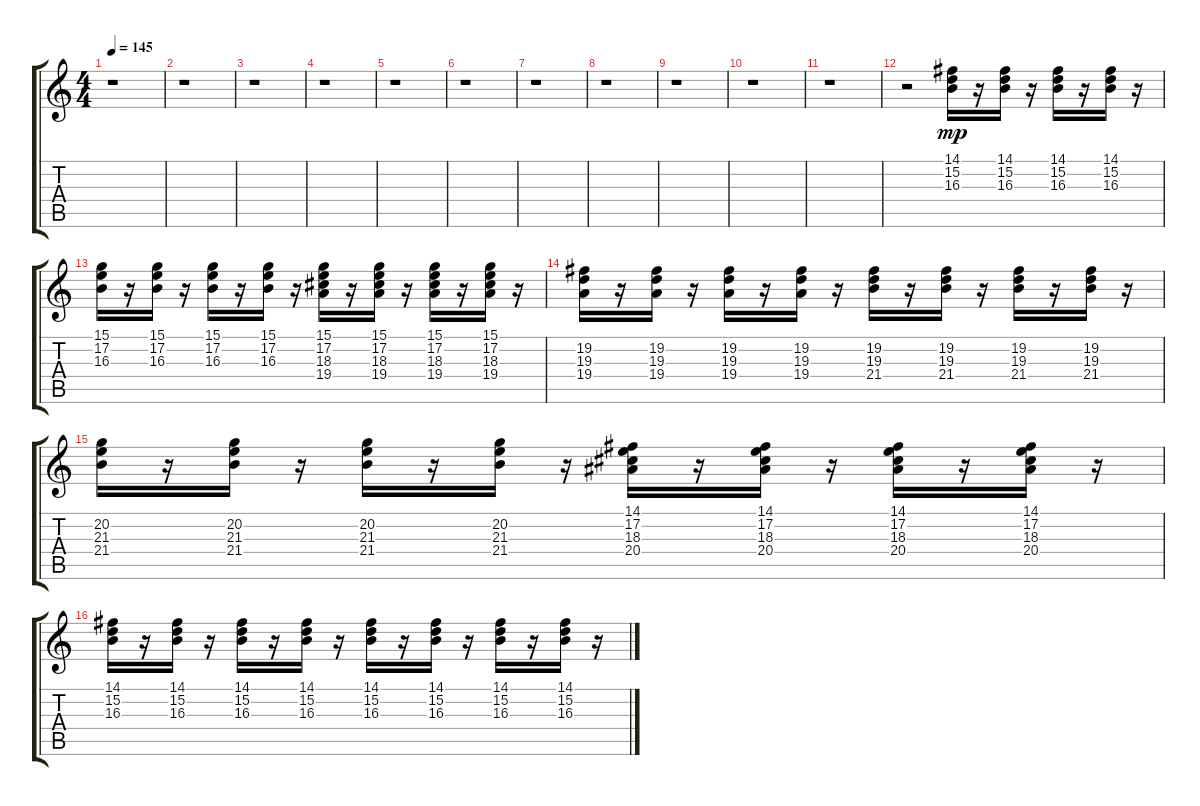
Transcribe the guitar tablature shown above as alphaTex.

\track "" {instrument brightacousticpiano}
\staff {score tabs}
\tuning (E4 B3 G3 D3 A2 E2) {hide}
\ts (4 4)
\tempo 145
\clef g2
\ks c
r.1{dy mp} |
r.1 |
r.1 |
r.1 |
r.1 |
r.1 |
r.1 |
r.1 |
r.1 |
r.1 |
r.1 |
r.2 (14.1 15.2 16.3).16 r.16 (14.1 15.2 16.3).16 r.16 (14.1 15.2 16.3).16 r.16 (14.1 15.2 16.3).16 r.16 |
(15.1 17.2 16.3).16 r.16 (15.1 17.2 16.3).16 r.16 (15.1 17.2 16.3).16 r.16 (15.1 17.2 16.3).16 r.16 (15.1 17.2 18.3 19.4).16 r.16 (15.1 17.2 18.3 19.4).16 r.16 (15.1 17.2 18.3 19.4).16 r.16 (15.1 17.2 18.3 19.4).16 r.16 |
(19.2 19.3 19.4).16 r.16 (19.2 19.3 19.4).16 r.16 (19.2 19.3 19.4).16 r.16 (19.2 19.3 19.4).16 r.16 (19.2 19.3 21.4).16 r.16 (19.2 19.3 21.4).16 r.16 (19.2 19.3 21.4).16 r.16 (19.2 19.3 21.4).16 r.16 |
(20.2 21.3 21.4).16 r.16 (20.2 21.3 21.4).16 r.16 (20.2 21.3 21.4).16 r.16 (20.2 21.3 21.4).16 r.16 (14.1 17.2 18.3 20.4).16 r.16 (14.1 17.2 18.3 20.4).16 r.16 (14.1 17.2 18.3 20.4).16 r.16 (14.1 17.2 18.3 20.4).16 r.16 |
(14.1 15.2 16.3).16 r.16 (14.1 15.2 16.3).16 r.16 (14.1 15.2 16.3).16 r.16 (14.1 15.2 16.3).16 r.16 (14.1 15.2 16.3).16 r.16 (14.1 15.2 16.3).16 r.16 (14.1 15.2 16.3).16 r.16 (14.1 15.2 16.3).16 r.16
